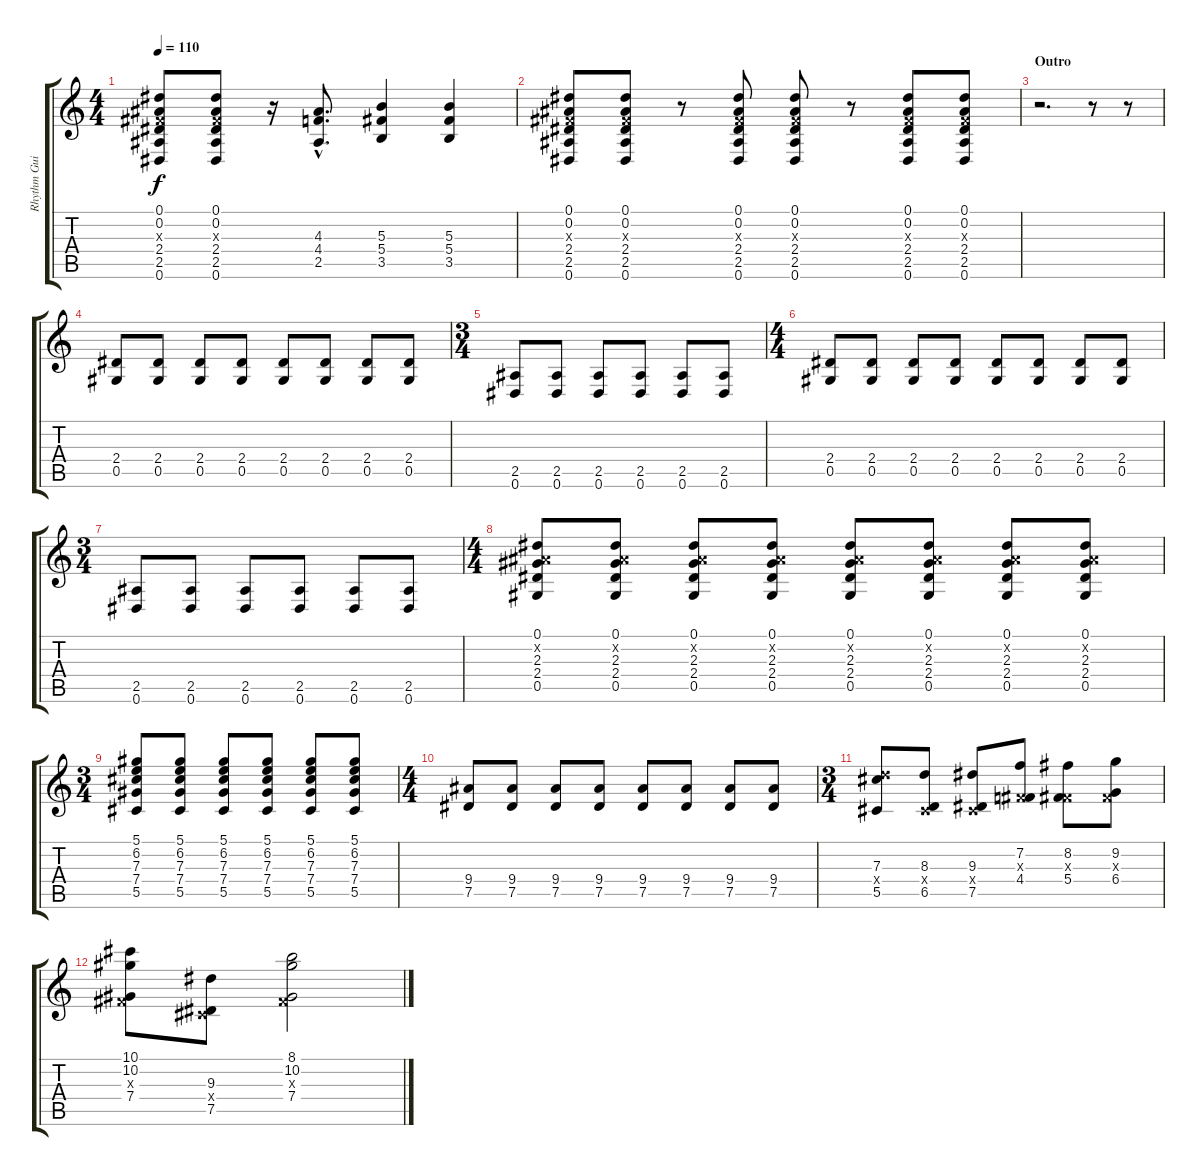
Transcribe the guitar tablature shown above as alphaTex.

\track ("Rhythm Guitar" "Rhythm Gui") {instrument distortionguitar}
\staff {score tabs}
\tuning (Eb4 Bb3 Gb3 Db3 Ab2 Eb2) {hide}
\ts (4 4)
\tempo 110
\clef g2
\ks c
(0.1 0.2 0.3{x} 2.4 2.5 0.6).8{dy f} (0.1 0.2 0.3{x} 2.4 2.5 0.6).8 r.16 (4.3{hac} 4.4{hac} 2.5{hac}).8{d} (5.3 5.4 3.5).4 (5.3 5.4 3.5).4 |
(0.1 0.2 0.3{x} 2.4 2.5 0.6).8 (0.1 0.2 0.3{x} 2.4 2.5 0.6).8 r.8 (0.1 0.2 0.3{x} 2.4 2.5 0.6).8 (0.1 0.2 0.3{x} 2.4 2.5 0.6).8 r.8 (0.1 0.2 0.3{x} 2.4 2.5 0.6).8 (0.1 0.2 0.3{x} 2.4 2.5 0.6).8 |
\section ("" "Outro")
r.2{d} r.8 r.8 |
(2.4 0.5).8 (2.4 0.5).8 (2.4 0.5).8 (2.4 0.5).8 (2.4 0.5).8 (2.4 0.5).8 (2.4 0.5).8 (2.4 0.5).8 |
\ts (3 4)
(2.5 0.6).8 (2.5 0.6).8 (2.5 0.6).8 (2.5 0.6).8 (2.5 0.6).8 (2.5 0.6).8 |
\ts (4 4)
(2.4 0.5).8 (2.4 0.5).8 (2.4 0.5).8 (2.4 0.5).8 (2.4 0.5).8 (2.4 0.5).8 (2.4 0.5).8 (2.4 0.5).8 |
\ts (3 4)
(2.5 0.6).8 (2.5 0.6).8 (2.5 0.6).8 (2.5 0.6).8 (2.5 0.6).8 (2.5 0.6).8 |
\ts (4 4)
(0.1 0.2{x} 2.3 2.4 0.5).8 (0.1 0.2{x} 2.3 2.4 0.5).8 (0.1 0.2{x} 2.3 2.4 0.5).8 (0.1 0.2{x} 2.3 2.4 0.5).8 (0.1 0.2{x} 2.3 2.4 0.5).8 (0.1 0.2{x} 2.3 2.4 0.5).8 (0.1 0.2{x} 2.3 2.4 0.5).8 (0.1 0.2{x} 2.3 2.4 0.5).8 |
\ts (3 4)
(5.1 6.2 7.3 7.4 5.5).8 (5.1 6.2 7.3 7.4 5.5).8 (5.1 6.2 7.3 7.4 5.5).8 (5.1 6.2 7.3 7.4 5.5).8 (5.1 6.2 7.3 7.4 5.5).8 (5.1 6.2 7.3 7.4 5.5).8 |
\ts (4 4)
(9.4 7.5).8 (9.4 7.5).8 (9.4 7.5).8 (9.4 7.5).8 (9.4 7.5).8 (9.4 7.5).8 (9.4 7.5).8 (9.4 7.5).8 |
\ts (3 4)
(7.3 13.4{x} 5.5).8 (8.3 0.4{x} 6.5).8 (9.3 0.4{x} 7.5).8 (7.2 0.3{x} 4.4).8 (8.2 0.3{x} 5.4).8 (9.2 0.3{x} 6.4).8 |
(10.1 10.2 0.3{x} 7.4).8 (9.3 0.4{x} 7.5).8 (8.1 10.2 0.3{x} 7.4).2
